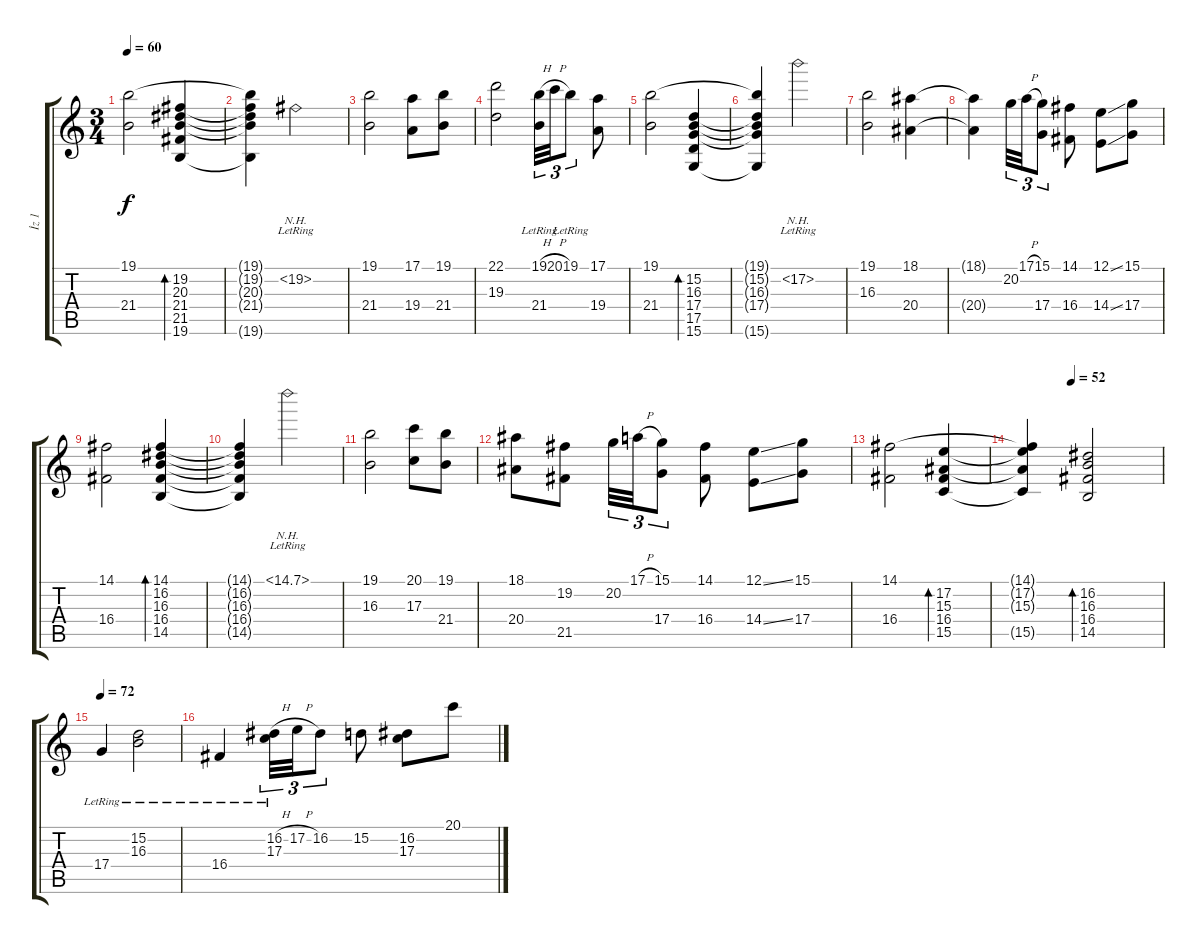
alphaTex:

\track ("İz 1" "İz 1") {instrument stringensemble1}
\staff {score tabs}
\tuning (E4 B3 G3 D3 A2 E2) {hide}
\ts (3 4)
\tempo 60
\clef g2
\ks c
(19.1 21.4).2{dy f} (19.2 20.3 21.4 21.5 19.6).4{bd 240 volume 11} |
(19.1{t} 19.2{t} 20.3{t} 21.4{t} 19.6{t}).4 19.2{nh lr}.2 |
(19.1 21.4).2{volume 13} (17.1 19.4).8 (19.1 21.4).8 |
(22.1 19.3).2 (19.1{h} 21.4{lr}).32{tu (3 2)} 20.1{h}.32{tu (3 2)} 19.1{lr}.8{tu (3 2)} (17.1 19.4).8 |
(19.1 21.4).2 (15.2 16.3 17.4 17.5 15.6).4{bd 240 volume 10} |
(19.1{t} 15.2{t} 16.3{t} 17.4{t} 15.6{t}).4 17.2{nh lr}.2 |
(19.1 16.3).2{volume 13} (18.1 20.4).4 |
(18.1{t} 20.4{t}).4 20.2.32{tu (3 2)} 17.1{h}.32{tu (3 2)} (15.1 17.4).8{tu (3 2)} (14.1 16.4).8 (12.1{ss} 14.4{ss}).8 (15.1 17.4).8 |
(14.1 16.4).2 (14.1 16.2 16.3 16.4 14.5).4{bd 240 volume 11} |
(14.1{t} 16.2{t} 16.3{t} 16.4{t} 14.5{t}).4 14.1{nh lr}.2{volume 13} |
(19.1 16.3).2 (20.1 17.3).8 (19.1 21.4).8 |
(18.1 20.4).8 (19.2 21.5).8 20.2.32{tu (3 2)} 17.1{h}.32{tu (3 2)} (15.1 17.4).8{tu (3 2)} (14.1 16.4).8 (12.1{ss} 14.4{ss}).8 (15.1 17.4).8 |
(14.1 16.4).2 (17.2 15.3 16.4 15.5).4{bd 240 volume 11} |
\tempo (52 0.3333333333333333)
(14.1{t} 17.2{t} 15.3{t} 15.5{t}).4 (16.2 16.3 16.4 14.5).2{bd 240} |
\tempo 72
17.4{lr}.4{volume 13} (15.2 16.3{lr}).2 |
16.4{lr}.4 (16.2{h} 17.3{lr}).32{tu (3 2)} 17.2{h}.32{tu (3 2)} 16.2.8{tu (3 2)} 15.2.8 (16.2 17.3).8 20.1.8
